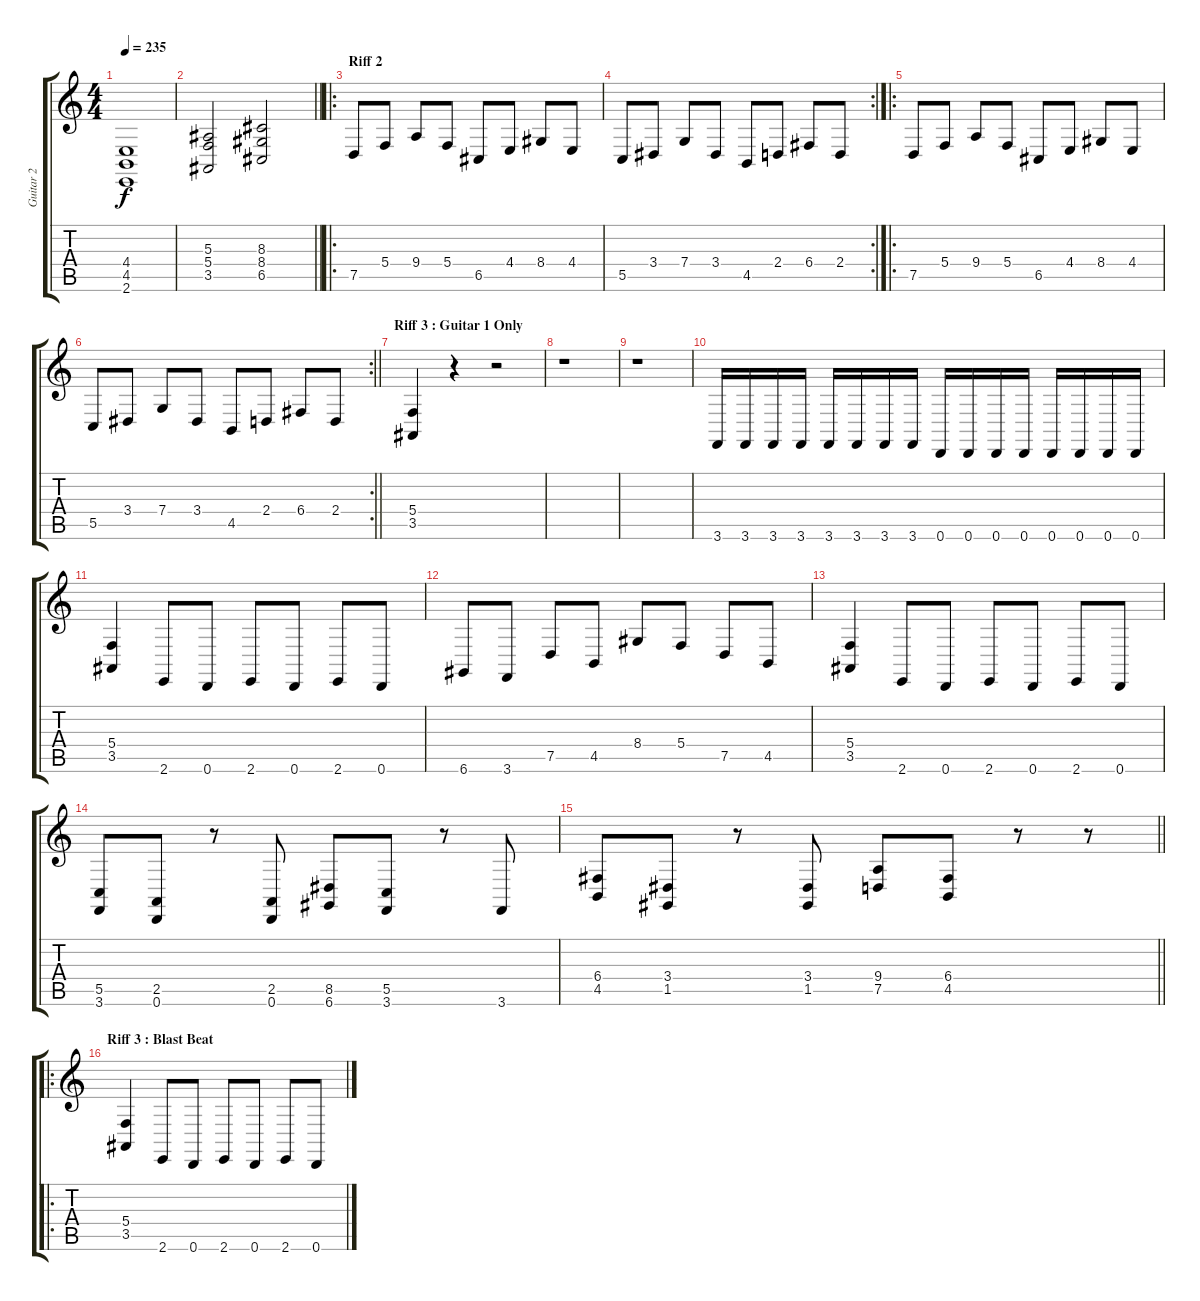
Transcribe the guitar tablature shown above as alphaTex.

\track ("Guitar 2" "Guitar 2") {instrument electricgrandpiano}
\staff {score tabs}
\tuning (D4 A3 F3 C3 G2 D2) {hide}
\ts (4 4)
\tempo 235
\clef g2
\ks c
(4.4 4.5 2.6).1{dy f} |
\barLineRight lightlight
(5.3 5.4 3.5).2 (8.3 8.4 6.5).2 |
\ro
\section ("" "Riff 2")
7.5.8 5.4.8 9.4.8 5.4.8 6.5.8 4.4.8 8.4.8 4.4.8 |
\rc 2
5.5.8 3.4.8 7.4.8 3.4.8 4.5.8 2.4.8 6.4.8 2.4.8 |
\ro
7.5.8 5.4.8 9.4.8 5.4.8 6.5.8 4.4.8 8.4.8 4.4.8 |
\rc 2
\barLineRight lightlight
5.5.8 3.4.8 7.4.8 3.4.8 4.5.8 2.4.8 6.4.8 2.4.8 |
\section ("" "Riff 3 : Guitar 1 Only")
(5.4 3.5).4 r.4 r.2 |
r.1 |
r.1 |
3.6.16 3.6.16 3.6.16 3.6.16 3.6.16 3.6.16 3.6.16 3.6.16 0.6.16 0.6.16 0.6.16 0.6.16 0.6.16 0.6.16 0.6.16 0.6.16 |
(5.4 3.5).4 2.6.8 0.6.8 2.6.8 0.6.8 2.6.8 0.6.8 |
6.6.8 3.6.8 7.5.8 4.5.8 8.4.8 5.4.8 7.5.8 4.5.8 |
(5.4 3.5).4 2.6.8 0.6.8 2.6.8 0.6.8 2.6.8 0.6.8 |
(5.5 3.6).8 (2.5 0.6).8 r.8 (2.5 0.6).8 (8.5 6.6).8 (5.5 3.6).8 r.8 3.6.8 |
\barLineRight lightlight
(6.4 4.5).8 (3.4 1.5).8 r.8 (3.4 1.5).8 (9.4 7.5).8 (6.4 4.5).8 r.8 r.8 |
\ro
\section ("" "Riff 3 : Blast Beat")
(5.4 3.5).4 2.6.8 0.6.8 2.6.8 0.6.8 2.6.8 0.6.8
